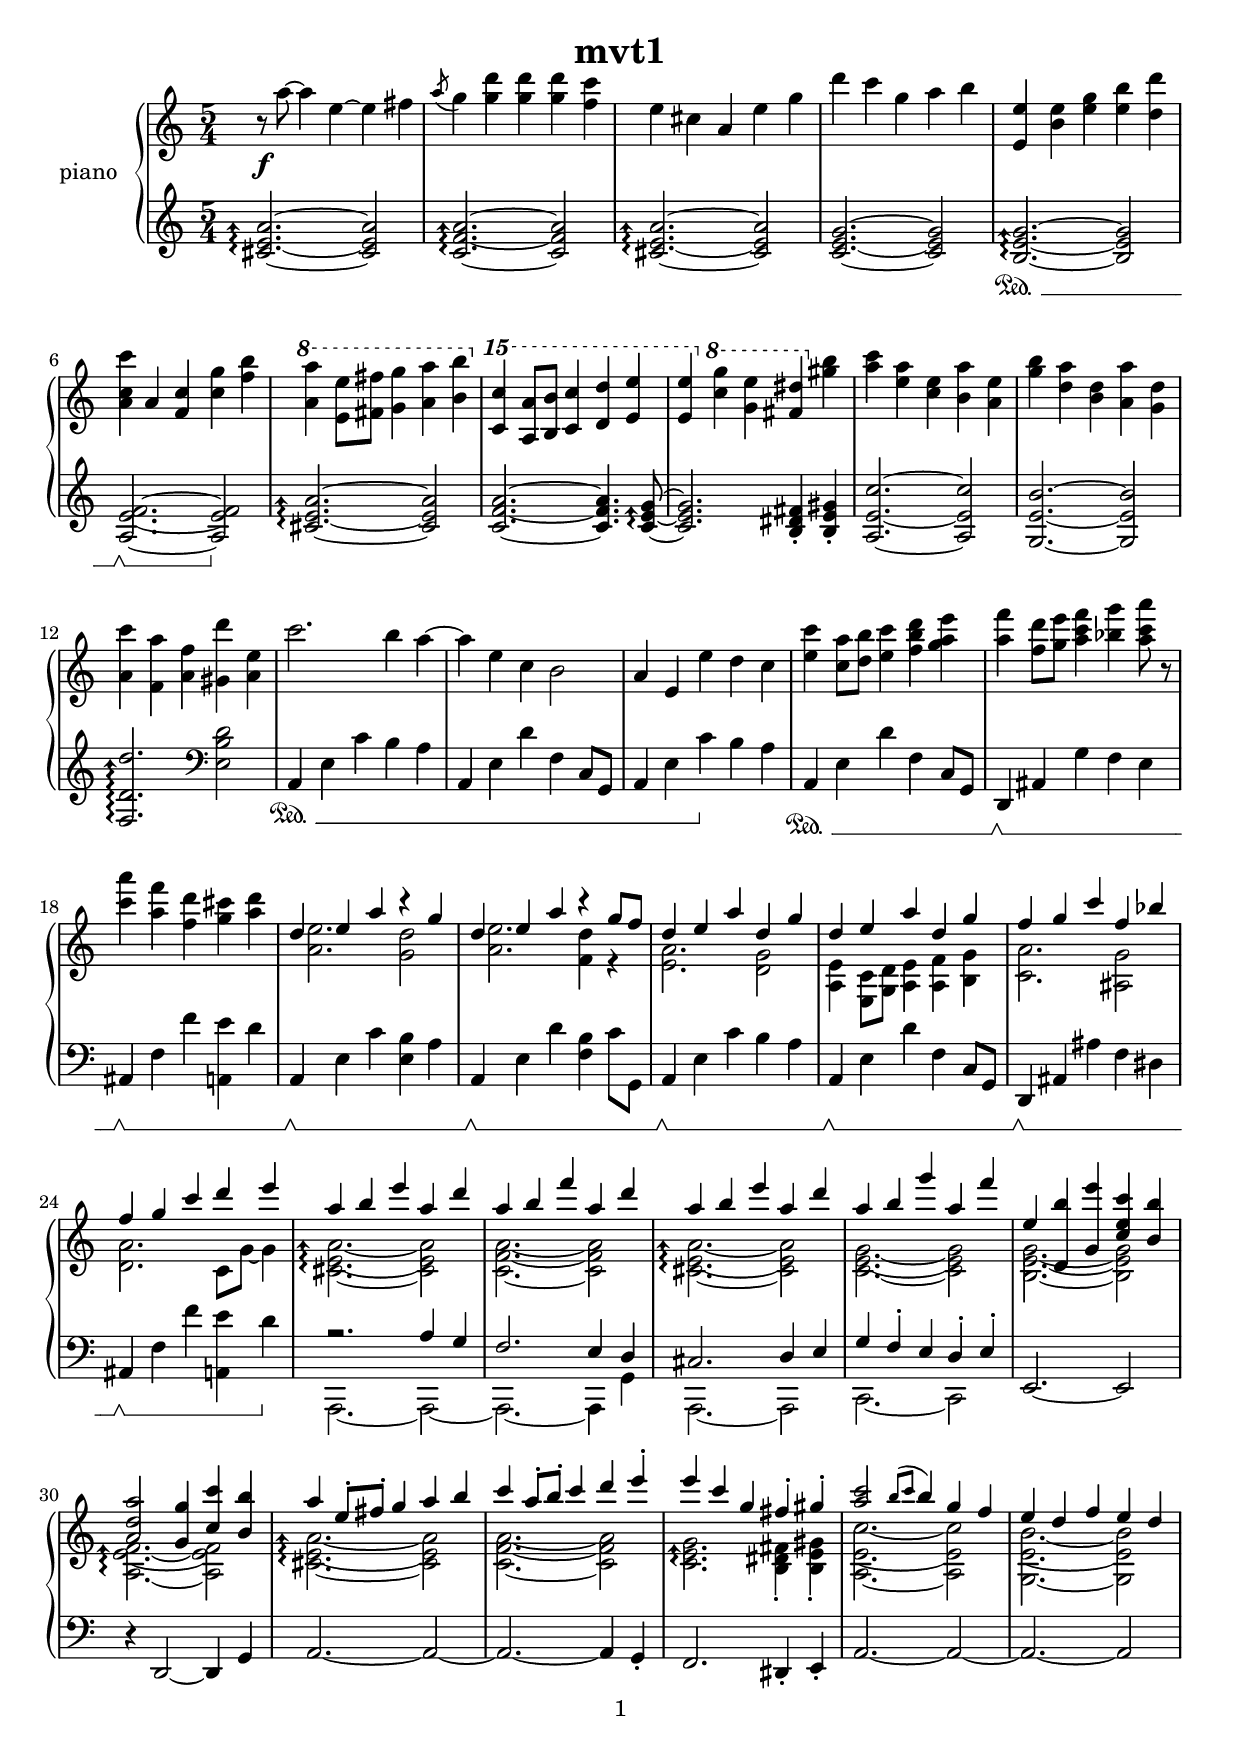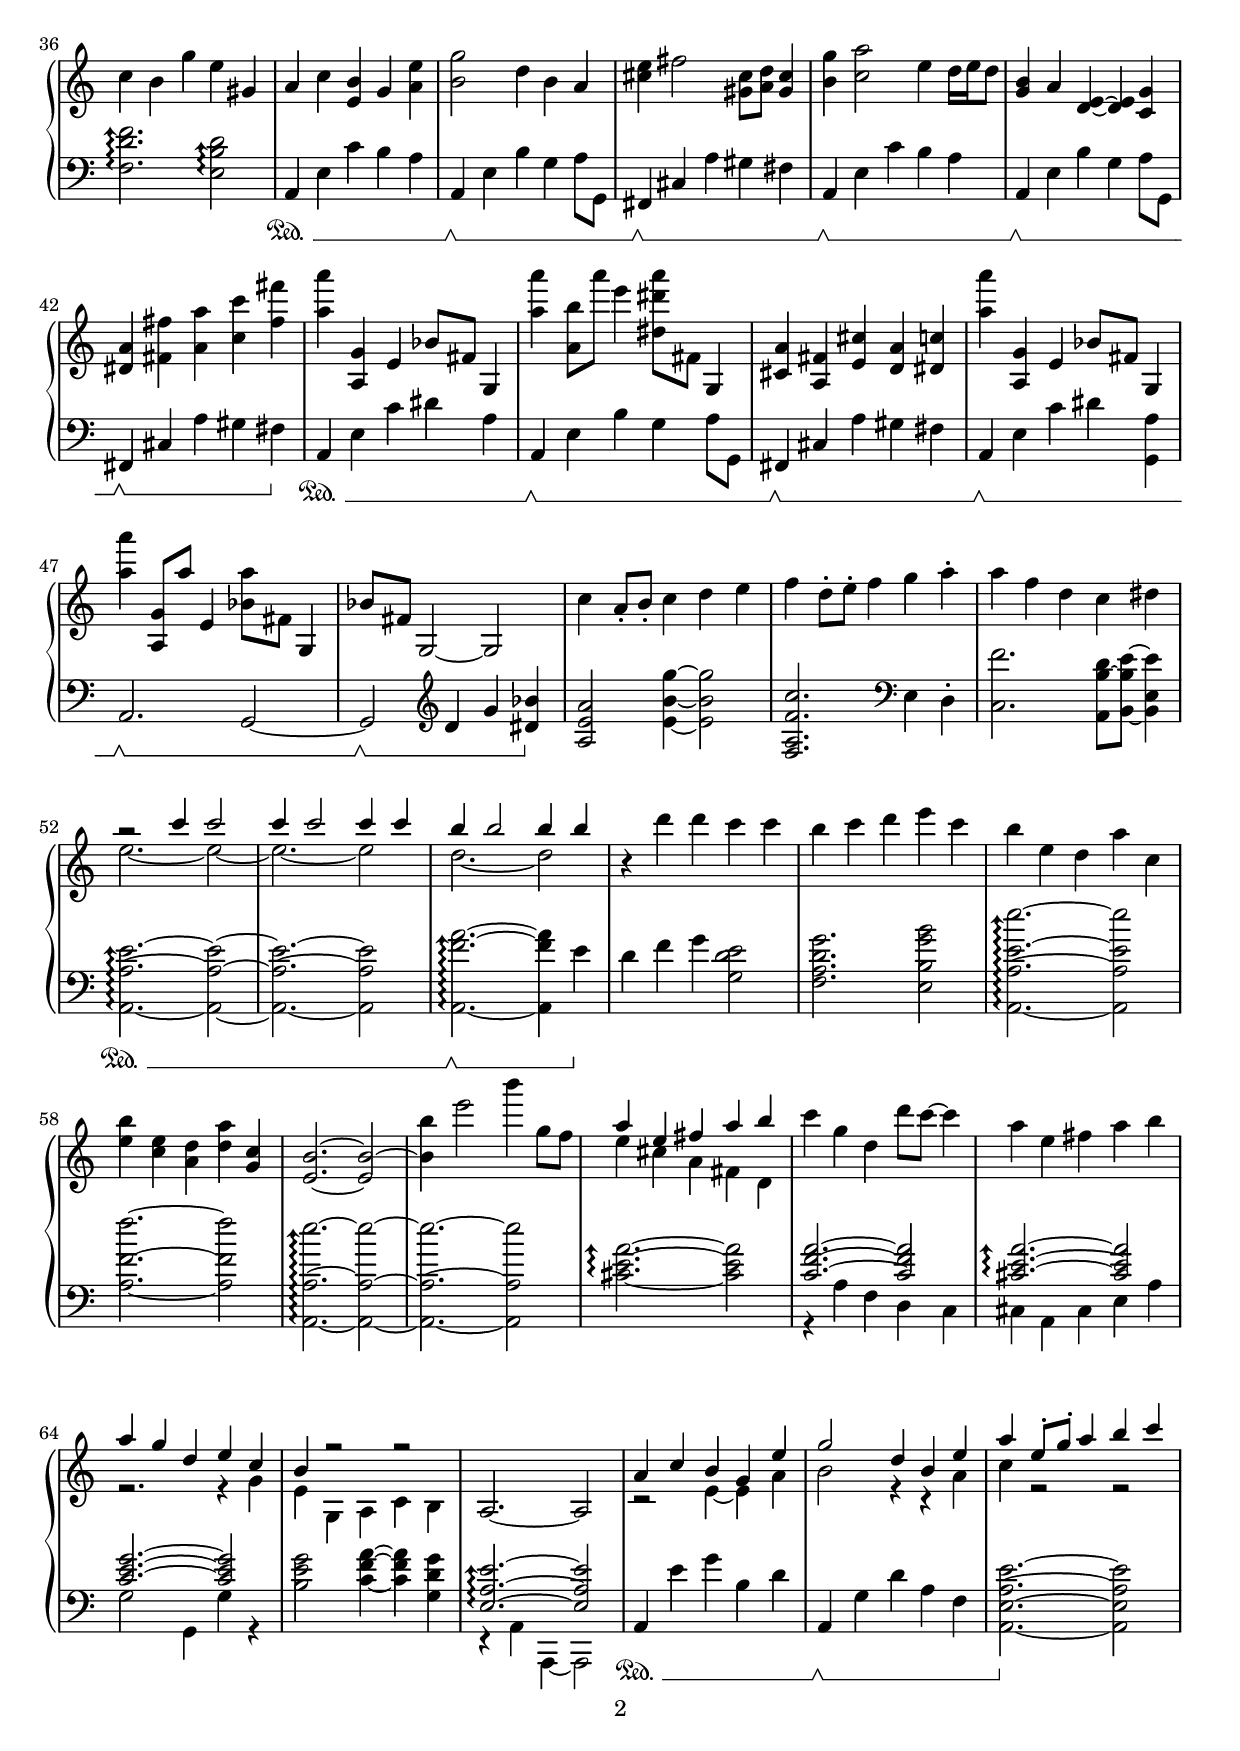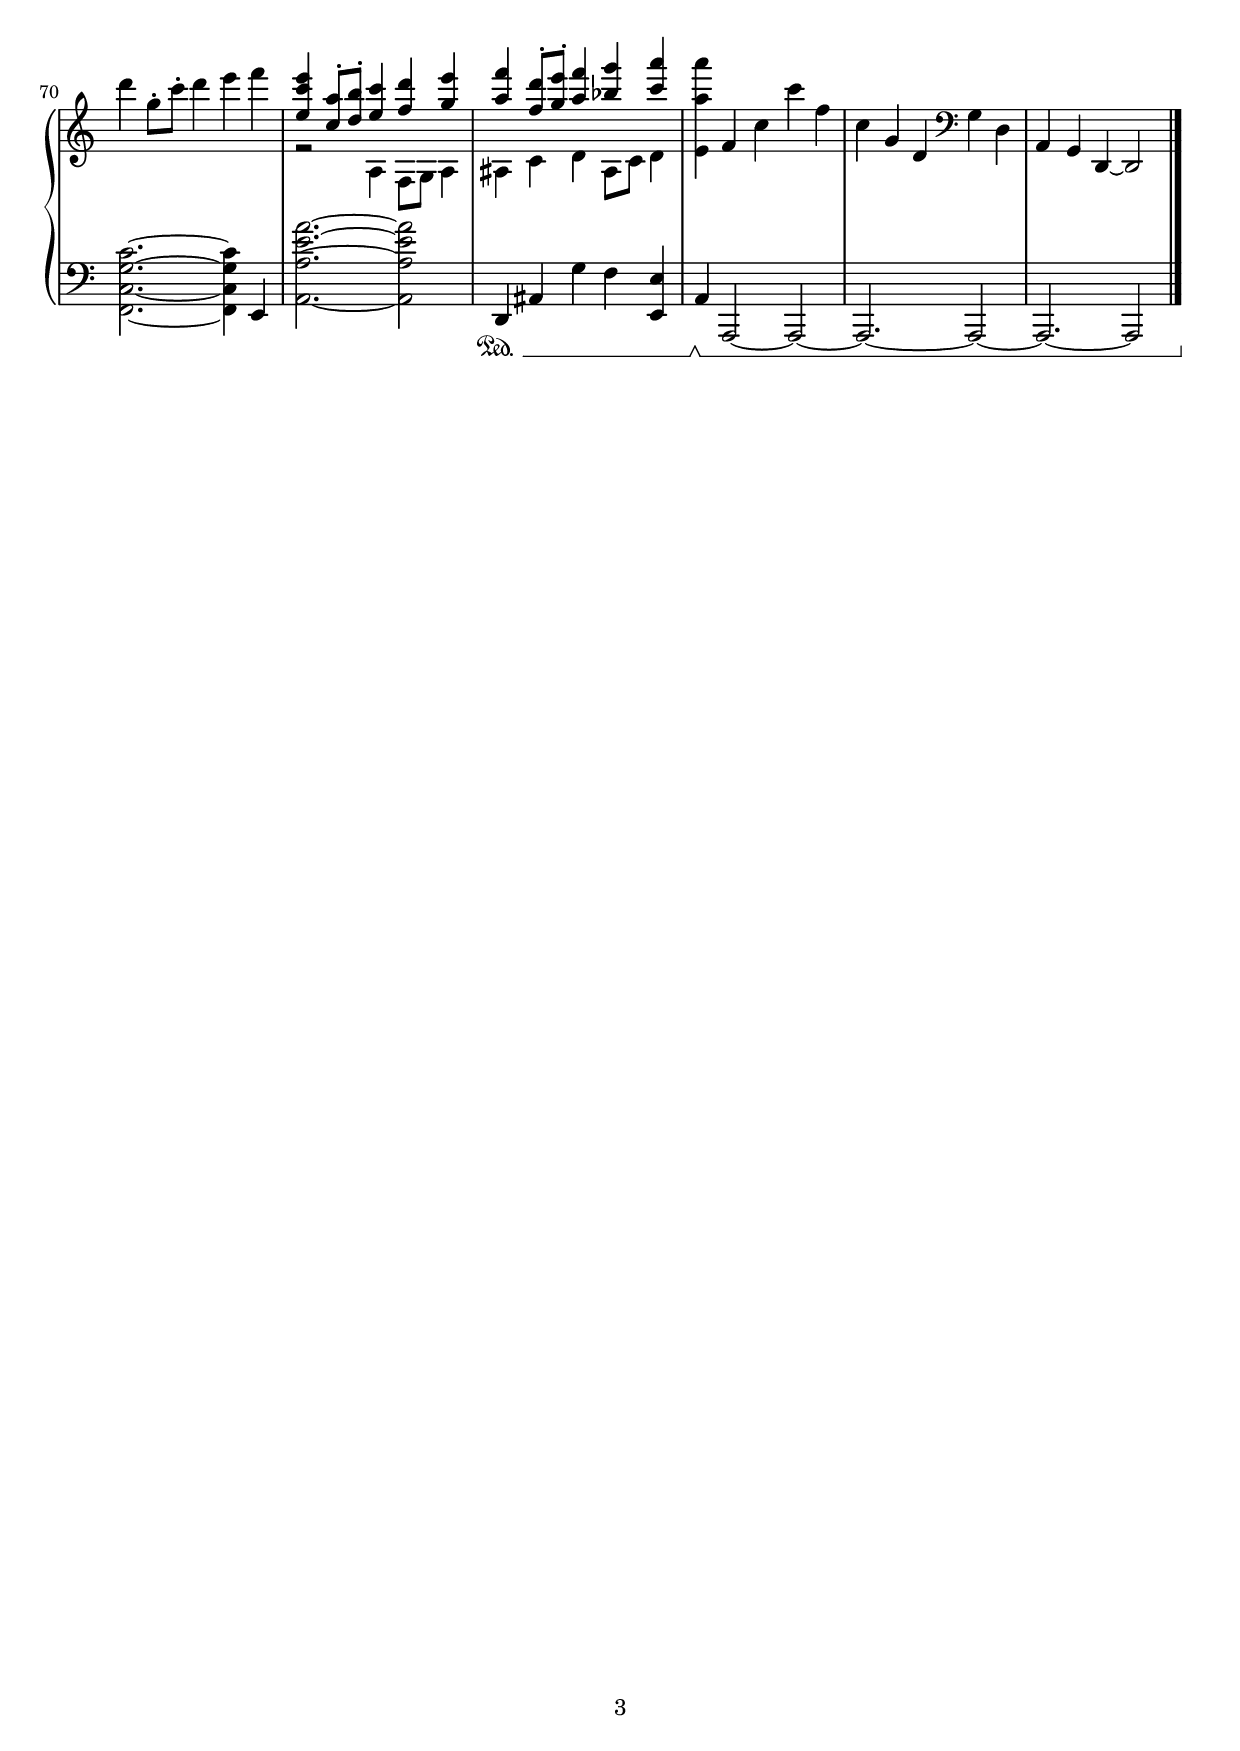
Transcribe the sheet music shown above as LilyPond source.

\version "2.14.2"
\language "english"
\header { title = "mvt1" tagline = "" }

\paper {
print-page-number = ##t
print-first-page-number = ##t
oddHeaderMarkup = \markup \null
evenHeaderMarkup = \markup \null
oddFooterMarkup = \markup {
\fill-line {
    \on-the-fly #print-page-number-check-first
    \fromproperty #'page:page-number-string
    }
}
evenFooterMarkup = \oddFooterMarkup
}

\score {
<<
\new PianoStaff <<
\set PianoStaff.instrumentName = "piano"
\set PianoStaff.shortInstrumentName = ""
\new Staff = "up" {
\set Staff.pedalSustainStyle = #'mixed
\numericTimeSignature
\set Staff.printKeyCancellation = ##f
{
\time 5/4 \key a \minor r8 \f a''8~ a''4 e''4~ e''4 fs''4 | % 1
  \acciaccatura { a''8 } g''4 <d''' g''>4 <d''' g''>4 <d''' g''>4 <c''' f''>4 | % 2
  e''4 cs''4 a'4 e''4 g''4 | % 3
  d'''4 c'''4 g''4 a''4 b''4 | % 4
  <e' e''>4 <b' e''>4 <g'' e''>4 <b'' e''>4 <d''' d''>4 | % 5
  <a' c''' c''>4 a'4 <c'' f'>4 <g'' c''>4 <b'' f''>4 | % 6
  \ottava #1 <a''' a''>4 <e''' e''>8 <fs''' fs''>8 <g''' g''>4 <a''' a''>4 <b''' b''>4 | % 7
  \ottava #2 <c'''' c'''>4 <a''' a''>8 <b''' b''>8 <c'''' c'''>4 <d'''' d'''>4 <e'''' e'''>4 | % 8
  <e'''' e'''>4 \ottava #1 <g''' c'''>4 <e''' g''>4 <ds''' fs''>4 \ottava #0 <b'' gs''>4 | % 9
  <c''' a''>4 <a'' e''>4 <e'' c''>4 <a'' b'>4 <e'' a'>4 | % 10
  <b'' g''>4 <a'' d''>4 <d'' b'>4 <a'' a'>4 <d'' g'>4 | % 11
  <c''' a'>4 <a'' f'>4 <f'' a'>4 <d''' gs'>4 <e'' a'>4 | % 12
  c'''2. b''4 a''4~ | % 13
  a''4 e''4 c''4 b'2 | % 14
  a'4 e'4 e''4 d''4 c''4 | % 15
  <e'' c'''>4 <c'' a''>8 <d'' b''>8 <e'' c'''>4 <f'' d''' b''>4 <g'' e''' a''>4 | % 16
  <a'' f'''>4 <f'' d'''>8 <g'' e'''>8 <a'' f''' c'''>4 <bf'' g'''>4 <c''' a''' a''>8 r8 | % 17
  <c''' a'''>4 <a'' f'''>4 <f'' d'''>4 <g'' cs'''>4 <a'' d'''>4 | % 18
  <<
  { \voiceOne
  d''4 e''4 a''4 r4 g''4 | % 19
  d''4 e''4 a''4 r4 g''8 f''8 | % 20
  d''4 e''4 a''4 d''4 g''4 | % 21
  d''4 e''4 a''4 d''4 g''4 | % 22
  f''4 g''4 c'''4 f''4 bf''4 | % 23
  f''4 g''4 c'''4 d'''4 e'''4 | % 24
  a''4 b''4 e'''4 a''4 d'''4 | % 25
  a''4 b''4 f'''4 a''4 d'''4 | % 26
  a''4 b''4 e'''4 a''4 d'''4 | % 27
  a''4 b''4 g'''4 a''4 f'''4 | % 28
  e''4 <b'' d'>4 <e''' g'>4 <e'' c''' c''>4 <b'' b'>4 | % 29
  <d'' a'' a'>2 <g'' g'>4 <c''' c''>4 <b'' b'>4 | % 30
  a''4 e''8-. fs''8-. g''4 a''4 b''4 | % 31
  c'''4 a''8-. b''8-. c'''4 d'''4 e'''4-. | % 32
  e'''4 c'''4 g''4 fs''4-. gs''4-. | % 33
  <c''' a''>2 \acciaccatura { b''8[ c'''8] } b''4 g''4 f''4 | % 34
  e''4 d''4 f''4 e''4 d''4 | % 35
  } \new Voice { \voiceTwo
  <e'' a'>2. <g' d''>2 | % 19
  <a' e''>2. <f' d''>4 r4 | % 20
  <e' a'>2. <d' g'>2 | % 21
  <a e'>4 <e c'>8 <g d'>8 <a e'>4 <a f'>4 <b g'>4 | % 22
  <c' a'>2. <as g'>2 | % 23
  <d' a'>2. c'8 g'8~ g'4 | % 24
  \arpeggioArrowUp<cs'~ e'~ a'~>2.\arpeggio <cs' e' a'>2 | % 25
  <c'~ f'~ a'~>2. <c' f' a'>2 | % 26
  \arpeggioArrowUp<cs'~ e'~ a'~>2.\arpeggio <cs' e' a'>2 | % 27
  <c'~ e'~ g'~>2. <c' e' g'>2 | % 28
  <e'~ b~ g'~>2. <e' b g'>2 | % 29
  \arpeggioArrowUp<e'~ f'~ a~>2.\arpeggio <e' f' a>2 | % 30
  \arpeggioArrowUp<cs'~ e'~ a'~>2.\arpeggio <cs' e' a'>2 | % 31
  <c'~ f'~ a'~>2. <c' f' a'>2 | % 32
  \arpeggioArrowUp<e' c' g'>2.\arpeggio <ds' fs' b>4-. <e' gs' b>4-. | % 33
  <a~ e'~ c''~>2. <a e' c''>2 | % 34
  <e'~ g~ b'~>2. <e' g b'>2 | % 35
  } >> \oneVoice
  c''4 b'4 g''4 e''4 gs'4 | % 36
  a'4 c''4 <b' e'>4 g'4 <e'' a'>4 | % 37
  <g'' b'>2 d''4 b'4 a'4 | % 38
  <e'' cs''>4 fs''2 <cs'' gs'>8 <d'' a'>8 <cs'' gs'>4 | % 39
  <g'' b'>4 <c'' a''>2 e''4 d''16 e''16 d''8 | % 40
  <g' b'>4 a'4 <d'~ e'~>4 <d' e'>4 <c' g'>4 | % 41
  <ds' a'>4 <fs' fs''>4 <a' a''>4 <c'' c'''>4 <fs'' fs'''>4 | % 42
  <a'' a'''>4 <a g'>4 e'4 bf'8 fs'8 g4 | % 43
  <a'' a'''>4 <b'' a'>8 a'''8 e'''4 <ds''' ds'' a'''>8 fs'8 g4 | % 44
  <cs' a'>4 <a fs'>4 <e' cs''>4 <d' a'>4 <ds' c''>4 | % 45
  <a'' a'''>4 <a g'>4 e'4 bf'8 fs'8 g4 | % 46
  <a'' a'''>4 <a g'>8 a''8 e'4 <bf' a''>8 fs'8 g4 | % 47
  bf'8 fs'8 g2~ g2 | % 48
  c''4 a'8-. b'8-. c''4 d''4 e''4 | % 49
  f''4 d''8-. e''8-. f''4 g''4 a''4-. | % 50
  a''4 f''4 d''4 c''4 ds''4 | % 51
  <<
  { \voiceOne
  r2 c'''4 c'''2 | % 52
  c'''4 c'''2 c'''4 c'''4 | % 53
  b''4 b''2 b''4 b''4 | % 54
  } \new Voice { \voiceTwo
  e''2.~ e''2~ | % 52
  e''2.~ e''2 | % 53
  d''2.~ d''2 | % 54
  } >> \oneVoice
  r4 d'''4 d'''4 c'''4 c'''4 | % 55
  b''4 c'''4 d'''4 e'''4 c'''4 | % 56
  b''4 e''4 d''4 a''4 c''4 | % 57
  <b'' e''>4 <e'' c''>4 <d'' a'>4 <a'' d''>4 <c'' g'>4 | % 58
  <e'~ b'~>2. <e' b'~>2 | % 59
  <b' b''>4 e'''2 b'''4 g''8 f''8 | % 60
  <<
  { \voiceOne
  a''4 e''4 fs''4 a''4 b''4 | % 61
  } \new Voice { \voiceTwo
  e''4 cs''4 a'4 fs'4 d'4 | % 61
  } >> \oneVoice
  c'''4 g''4 d''4 d'''8 c'''8~ c'''4 | % 62
  a''4 e''4 fs''4 a''4 b''4 | % 63
  <<
  { \voiceOne
  a''4 g''4 d''4 e''4 c''4 | % 64
  b'4 r2 r2 | % 65
  } \new Voice { \voiceTwo
  r2. r4 g'4 | % 64
  e'4 g4 a4 c'4 b4 | % 65
  } >> \oneVoice
  a2.~ a2 | % 66
  <<
  { \voiceOne
  a'4 c''4 b'4 g'4 e''4 | % 67
  g''2 d''4 b'4 e''4 | % 68
  a''4 e''8-. g''8-. a''4 b''4 c'''4 | % 69
  } \new Voice { \voiceTwo
  r2 e'4~ e'4 a'4 | % 67
  b'2 r4 r4 a'4 | % 68
  c''4 r2 r2 | % 69
  } >> \oneVoice
  d'''4 g''8-. c'''8-. d'''4 e'''4 f'''4 | % 70
  <<
  { \voiceOne
  <e'' c''' e'''>4 <c'' a''>8-. <d'' b''>8-. <e'' c'''>4 <f'' d'''>4 <g'' e'''>4 | % 71
  <a'' f'''>4 <f'' d'''>8-. <g'' e'''>8-. <a'' f'''>4 <bf'' g'''>4 <c''' a'''>4 | % 72
  } \new Voice { \voiceTwo
  r2 a4 f8 g8 a4 | % 71
  as4 c'4 d'4 as8 c'8 d'4 | % 72
  } >> \oneVoice
  <a'' a''' e'>4 f'4 c''4 c'''4 f''4 | % 73
  c''4 g'4 d'4 \clef bass g4 d4 | % 74
  a,4 g,4 d,4~ d,2 \bar "|." 
} }

\new Staff = "down" {
\set Staff.pedalSustainStyle = #'mixed
\numericTimeSignature
\set Staff.printKeyCancellation = ##f
{
\time 5/4 \key a \minor \arpeggioArrowUp<cs'~ e'~ a'~>2.\arpeggio <cs' e' a'>2 | % 1
  \arpeggioArrowUp<c'~ f'~ a'~>2.\arpeggio <c' f' a'>2 | % 2
  \arpeggioArrowUp<cs'~ e'~ a'~>2.\arpeggio <cs' e' a'>2 | % 3
  <c'~ e'~ g'~>2. <c' e' g'>2 | % 4
  \arpeggioArrowUp<e'~ b~ g'~>2.\arpeggio \sustainOn <e' b g'>2 | % 5
  <e'~ f'~ a~>2. \sustainOff\sustainOn <e' f' a>2 \sustainOff | % 6
  \arpeggioArrowUp<cs'~ e'~ a'~>2.\arpeggio <cs' e' a'>2 | % 7
  <c'~ f'~ a'~>2. <c' f' a'>4. \arpeggioArrowUp<e'~ c'~ g'~>8\arpeggio | % 8
  <e' c' g'>2. <ds' fs' b>4-. <e' gs' b>4-. | % 9
  <a~ e'~ c''~>2. <a e' c''>2 | % 10
  <e'~ g~ b'~>2. <e' g b'>2 | % 11
  \arpeggioArrowUp<f d' d''>2.\arpeggio \clef bass <e b d'>2 | % 12
  \clef bass a,4 \sustainOn e4 c'4 b4 a4 | % 13
  a,4 e4 d'4 f4 c8 g,8 | % 14
  a,4 e4 c'4 \sustainOff b4 a4 | % 15
  a,4 \sustainOn e4 d'4 f4 c8 g,8 | % 16
  d,4 \sustainOff\sustainOn as,4 g4 f4 e4 | % 17
  as,4 \sustainOff\sustainOn f4 f'4 <a, e'>4 d'4 | % 18
  a,4 \sustainOff\sustainOn e4 c'4 <e b>4 a4 | % 19
  a,4 \sustainOff\sustainOn e4 d'4 <f b>4 c'8 g,8 | % 20
  a,4 \sustainOff\sustainOn e4 c'4 b4 a4 | % 21
  a,4 \sustainOff\sustainOn e4 d'4 f4 c8 g,8 | % 22
  d,4 \sustainOff\sustainOn as,4 as4 f4 ds4 | % 23
  as,4 \sustainOff\sustainOn f4 f'4 <a, e'>4 d'4 \sustainOff | % 24
  <<
  { \voiceOne
  r2. a4 g4 | % 25
  f2. e4 d4 | % 26
  cs2. d4 e4 | % 27
  g4 f4-. e4 d4-. e4-. | % 28
  } \new Voice { \voiceTwo
  a,,2.~ a,,2~ | % 25
  a,,2.~ a,,4 g,4 | % 26
  a,,2.~ a,,2 | % 27
  c,2.~ c,2 | % 28
  } >> \oneVoice
  e,2.~ e,2 | % 29
  r4 d,2~ d,4 g,4 | % 30
  a,2.~ a,2~ | % 31
  a,2.~ a,4 g,4-. | % 32
  f,2. ds,4-. e,4-. | % 33
  a,2.~ a,2~ | % 34
  a,2.~ a,2 | % 35
  \arpeggioArrowUp<f d' f'>2.\arpeggio \arpeggioArrowUp<e b d'>2\arpeggio | % 36
  a,4 \sustainOn e4 c'4 b4 a4 | % 37
  a,4 \sustainOff\sustainOn e4 b4 g4 a8 g,8 | % 38
  fs,4 \sustainOff\sustainOn cs4 a4 gs4 fs4 | % 39
  a,4 \sustainOff\sustainOn e4 c'4 b4 a4 | % 40
  a,4 \sustainOff\sustainOn e4 b4 g4 a8 g,8 | % 41
  fs,4 \sustainOff\sustainOn cs4 a4 gs4 fs4 \sustainOff | % 42
  a,4 \sustainOn e4 c'4 ds'4 a4 | % 43
  a,4 \sustainOff\sustainOn e4 b4 g4 a8 g,8 | % 44
  fs,4 \sustainOff\sustainOn cs4 a4 gs4 fs4 | % 45
  a,4 \sustainOff\sustainOn e4 c'4 ds'4 <g, a>4 | % 46
  a,2. \sustainOff\sustainOn g,2~ | % 47
  g,2 \sustainOff\sustainOn \clef treble d'4 g'4 <bf' ds'>4 \sustainOff | % 48
  \clef treble <a e' a'>2 <e'~ b'~ g''~>4 <e' b' g''>2 | % 49
  <a f' c'' f>2. \clef bass e4 d4-. | % 50
  <f' c>2. <b~ d' a,>8 <b e'~ b,~>8 <e' b, e>4 | % 51
  \arpeggioArrowUp<a,~ a~ e'~>2.\arpeggio \sustainOn <a,~ a~ e'~>2 | % 52
  <a,~ a~ e'~>2. <a, a e'>2 | % 53
  \arpeggioArrowUp<a,~ f'~ a'~>2.\arpeggio \sustainOff\sustainOn <a, f' a'>4 e'4 \sustainOff | % 54
  d'4 f'4 g'4 <g e' d'>2 | % 55
  <f a d' g'>2. <e b g' b'>2 | % 56
  \arpeggioArrowUp<a~ e'~ e''~ a,~>2.\arpeggio <a e' e'' a,>2 | % 57
  <a~ f'~ f''~>2. <a f' f''>2 | % 58
  \arpeggioArrowUp<a,~ e''~ a~>2.\arpeggio <a,~ e''~ a~>2 | % 59
  <a,~ e''~ a~>2. <a, e'' a>2 | % 60
  \arpeggioArrowUp<cs'~ e'~ a'~>2.\arpeggio <cs' e' a'>2 | % 61
  <<
  { \voiceOne
  <c'~ f'~ a'~>2. <c' f' a'>2 | % 62
  \arpeggioArrowUp<cs'~ e'~ a'~>2.\arpeggio <cs' e' a'>2 | % 63
  <c'~ e'~ g'~>2. <c' e' g'>2 | % 64
  } \new Voice { \voiceTwo
  r4 a4 f4 d4 c4 | % 62
  cs4 a,4 cs4 e4 a4 | % 63
  g2 g,4 g4 r4 | % 64
  } >> \oneVoice
  <e' b g'>2 <c'~ f'~ a'~>4 <c' f' a'>4 <g' d' g>4 | % 65
  <<
  { \voiceOne
  \arpeggioArrowUp<e~ a~ e'~>2.\arpeggio <e a e'>2 | % 66
  } \new Voice { \voiceTwo
  r4 a,4 a,,4~ a,,2 | % 66
  } >> \oneVoice
  a,4 \sustainOn e'4 g'4 b4 d'4 | % 67
  a,4 \sustainOff\sustainOn g4 d'4 a4 f4 | % 68
  <a~ a,~ e'~ e~>2. \sustainOff <a a, e' e>2 | % 69
  <f,~ c~ g~ c'~>2. <f, c g c'>4 e,4 | % 70
  <a,~ a~ e'~ a'~>2. <a, a e' a'>2 | % 71
  d,4 \sustainOn as,4 g4 f4 <e, e>4 | % 72
  a,4 \sustainOff\sustainOn a,,2~ a,,2~ | % 73
  a,,2.~ a,,2~ | % 74
  a,,2.~ a,,2 \bar "|." 
} }

>>

>>
}

